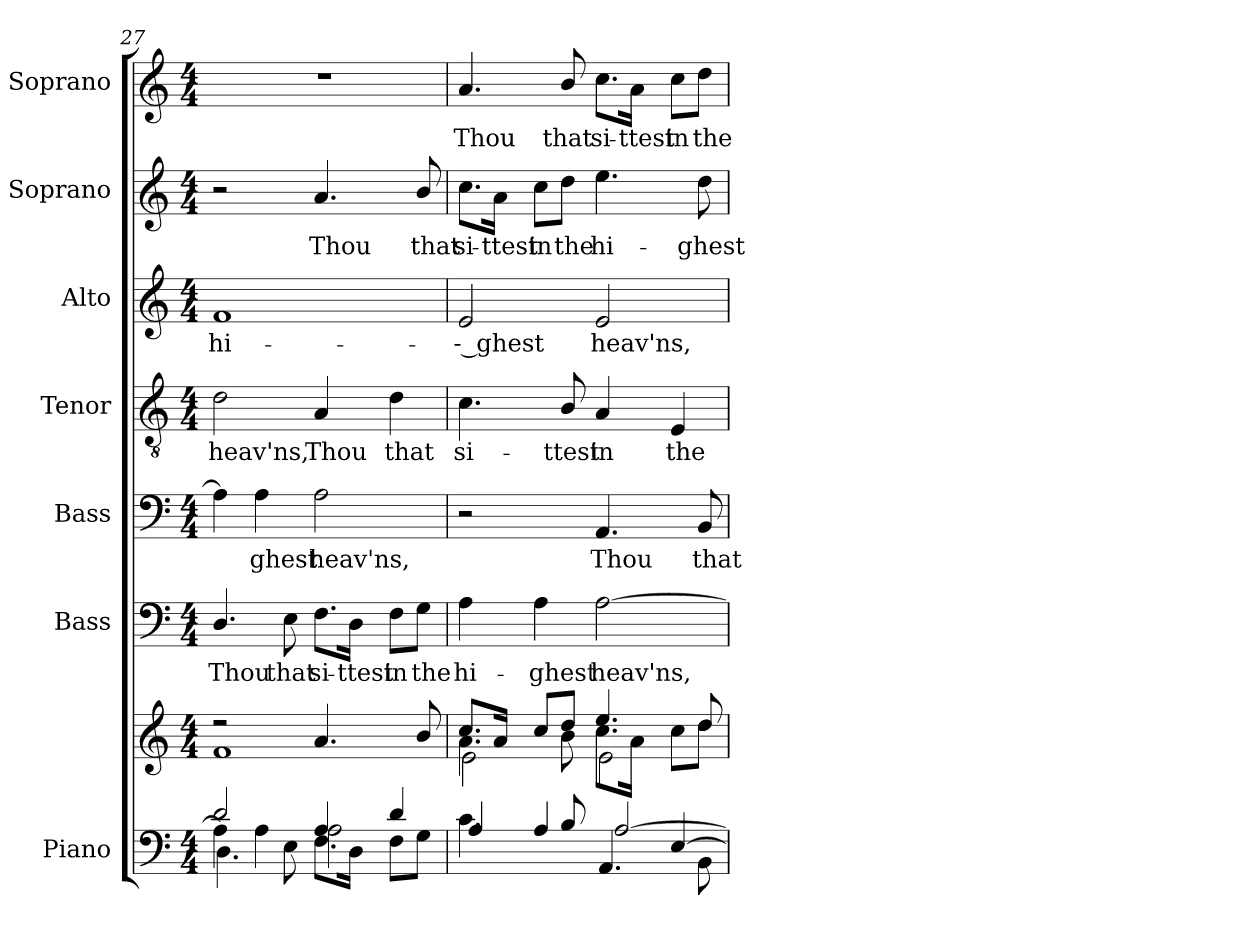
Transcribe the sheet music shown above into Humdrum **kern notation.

**kern	**kern	**kern	**text	**kern	**text	**kern	**text	**kern	**text	**kern	**text	**kern	**text
*part7	*part7	*part6	*part6	*part5	*part5	*part4	*part4	*part3	*part3	*part2	*part2	*part1	*part1
*staff8	*staff7	*staff6	*staff6	*staff5	*staff5	*staff4	*staff4	*staff3	*staff3	*staff2	*staff2	*staff1	*staff1
*I"Piano	*	*I"Bass	*	*I"Bass	*	*I"Tenor	*	*I"Alto	*	*I"Soprano	*	*I"Soprano	*
*	*	*	*	*I'B.	*	*I'T.	*	*I'A.	*	*	*	*I'S.	*
*clefF4	*clefG2	*clefF4	*	*clefF4	*	*clefGv2	*	*clefG2	*	*clefG2	*	*clefG2	*
*	*	*	*	*	*	*ITrd7c12	*	*	*	*	*	*	*
*k[]	*k[]	*k[]	*	*k[]	*	*k[]	*	*k[]	*	*k[]	*	*k[]	*
*C:	*C:	*C:	*	*C:	*	*C:	*	*C:	*	*C:	*	*C:	*
*M4/4	*M4/4	*M4/4	*	*M4/4	*	*M4/4	*	*M4/4	*	*M4/4	*	*M4/4	*
=27	=27	=27	=27	=27	=27	=27	=27	=27	=27	=27	=27	=27	=27
*^	*^	*	*	*	*	*	*	*	*	*	*	*	*
*	*^	*	*	*	*	*	*	*	*	*	*	*	*	*	*
!	!	!	!	!	!	!LO:LY:b:color=#000000	!	!	!	!	!	!	!	!	!	!
!	!	!	!	!	!	!	!	!	!	!LO:LY:b:color=#000000	!	!	!	!	!	!
!	!	!	!	!	!	!	!	!	!	!	!	!LO:LY:b:color=#000000	!	!	!	!
2di/	4Ai\]	4.Di\	2r	1fi	4.Di/	Thou	4Ai\]	.	2Di\	heav'ns,	1fi	hi-	2r	.	1r	.
!	!	!	!	!	!	!	!	!LO:LY:b:color=#000000	!	!	!	!	!	!	!	!
.	4Ai\	.	.	.	.	.	4Ai\	-ghest	.	.	.	.	.	.	.	.
!	!	!	!	!	!	!LO:LY:b:color=#000000	!	!	!	!	!	!	!	!	!	!
.	.	8Ei\	.	.	8Ei\	that	.	.	.	.	.	.	.	.	.	.
!	!	!	!	!	!	!LO:LY:b:color=#000000	!	!	!	!	!	!	!	!	!	!
!	!	!	!	!	!	!	!	!LO:LY:b:color=#000000	!	!	!	!	!	!	!	!
!	!	!	!	!	!	!	!	!	!	!LO:LY:b:color=#000000	!	!	!	!	!	!
!	!	!	!	!	!	!	!	!	!	!	!	!	!	!LO:LY:b:color=#000000	!	!
4Ai/	2Ai\	8.Fi\L	4.ai/	.	8.Fi\L	si-	2Ai\	heav'ns,	4AAi/	Thou	.	.	4.ai/	Thou	.	.
!	!	!	!	!	!	!LO:LY:b:color=#000000	!	!	!	!	!	!	!	!	!	!
.	.	16Di\Jk	.	.	16Di\Jk	-ttest	.	.	.	.	.	.	.	.	.	.
!	!	!	!	!	!	!LO:LY:b:color=#000000	!	!	!	!	!	!	!	!	!	!
!	!	!	!	!	!	!	!	!	!	!LO:LY:b:color=#000000	!	!	!	!	!	!
4di/	.	8Fi\L	.	.	8Fi\L	in	.	.	4Di\	that	.	.	.	.	.	.
!	!	!	!	!	!	!LO:LY:b:color=#000000	!	!	!	!	!	!	!	!	!	!
!	!	!	!	!	!	!	!	!	!	!	!	!	!	!LO:LY:b:color=#000000	!	!
.	.	8Gi\J	8bi/	.	8Gi\J	the	.	.	.	.	.	.	8bi/	that	.	.
!!LO:PB:g=z
=28	=28	=28	=28	=28	=28	=28	=28	=28	=28	=28	=28	=28	=28	=28	=28	=28
*	*	*	*	*^	*	*	*	*	*	*	*	*	*	*	*	*
!	!	!	!	!	!	!	!LO:LY:b:color=#000000	!	!	!	!	!	!	!	!	!	!
!	!	!	!	!	!	!	!	!	!	!	!LO:LY:b:color=#000000	!	!	!	!	!	!
!	!	!	!	!	!	!	!	!	!	!	!	!	!LO:LY:b:color=#000000	!	!	!	!
!	!	!	!	!	!	!	!	!	!	!	!	!	!	!	!LO:LY:b:color=#000000	!	!
!	!	!	!	!	!	!	!	!	!	!	!	!	!	!	!	!	!LO:LY:b:color=#000000
4.ci\	2ryy	4Ai/	8.cci/L	4.ai\	2ei\	4Ai\	hi-	2r	.	4.Ci\	si-	2ei/	-- ghest	8.cci\L	si-	4.ai/	Thou
!	!	!	!	!	!	!	!	!	!	!	!	!	!	!	!LO:LY:b:color=#000000	!	!
.	.	.	16ai/Jk	.	.	.	.	.	.	.	.	.	.	16ai\Jk	-ttest	.	.
!	!	!	!	!	!	!	!LO:LY:b:color=#000000	!	!	!	!	!	!	!	!	!	!
!	!	!	!	!	!	!	!	!	!	!	!	!	!	!	!LO:LY:b:color=#000000	!	!
.	.	4Ai/	8cci/L	.	.	4Ai\	-ghest	.	.	.	.	.	.	8cci\L	in	.	.
!	!	!	!	!	!	!	!	!	!	!	!LO:LY:b:color=#000000	!	!	!	!	!	!
!	!	!	!	!	!	!	!	!	!	!	!	!	!	!	!LO:LY:b:color=#000000	!	!
!	!	!	!	!	!	!	!	!	!	!	!	!	!	!	!	!	!LO:LY:b:color=#000000
8Bi/	.	.	8ddi/J	8bi\	.	.	.	.	.	8BBi/	-ttest	.	.	8ddi\J	the	8bi/	that
!	!	!	!	!	!	!	!LO:LY:b:color=#000000	!	!	!	!	!	!	!	!	!	!
!	!	!	!	!	!	!	!	!	!LO:LY:b:color=#000000	!	!	!	!	!	!	!	!
!	!	!	!	!	!	!	!	!	!	!	!LO:LY:b:color=#000000	!	!	!	!	!	!
!	!	!	!	!	!	!	!	!	!	!	!	!	!LO:LY:b:color=#000000	!	!	!	!
!	!	!	!	!	!	!	!	!	!	!	!	!	!	!	!LO:LY:b:color=#000000	!	!
!	!	!	!	!	!	!	!	!	!	!	!	!	!	!	!	!	!LO:LY:b:color=#000000
4Ai/yy	4.AAi/	[2Ai/	4.eei/	8.cci\L	2ei\	[2Ai\	heav'ns,	4.AAi/	Thou	4AAi/	in	2ei/	heav'ns,	4.eei\	hi-	8.cci\L	si-
!	!	!	!	!	!	!	!	!	!	!	!	!	!	!	!	!	!LO:LY:b:color=#000000
.	.	.	.	16ai\Jk	.	.	.	.	.	.	.	.	.	.	.	16ai\Jk	-ttest
!	!	!	!	!	!	!	!	!	!	!	!LO:LY:b:color=#000000	!	!	!	!	!	!
!	!	!	!	!	!	!	!	!	!	!	!	!	!	!	!	!	!LO:LY:b:color=#000000
[4Ei/	.	.	.	8cci\L	.	.	.	.	.	4EEi/	the	.	.	.	.	8cci\L	in
!	!	!	!	!	!	!	!	!	!LO:LY:b:color=#000000	!	!	!	!	!	!	!	!
!	!	!	!	!	!	!	!	!	!	!	!	!	!	!	!LO:LY:b:color=#000000	!	!
!	!	!	!	!	!	!	!	!	!	!	!	!	!	!	!	!	!LO:LY:b:color=#000000
.	8BBi\	.	8ddi/	8ddi\J	.	.	.	8BBi/	that	.	.	.	.	8ddi\	-ghest	8ddi\J	the
*v	*v	*v	*	*	*	*	*	*	*	*	*	*	*	*	*	*	*
*	*v	*v	*v	*	*	*	*	*	*	*	*	*	*	*	*
=	=	=	=	=	=	=	=	=	=	=	=	=	=
*-	*-	*-	*-	*-	*-	*-	*-	*-	*-	*-	*-	*-	*-
